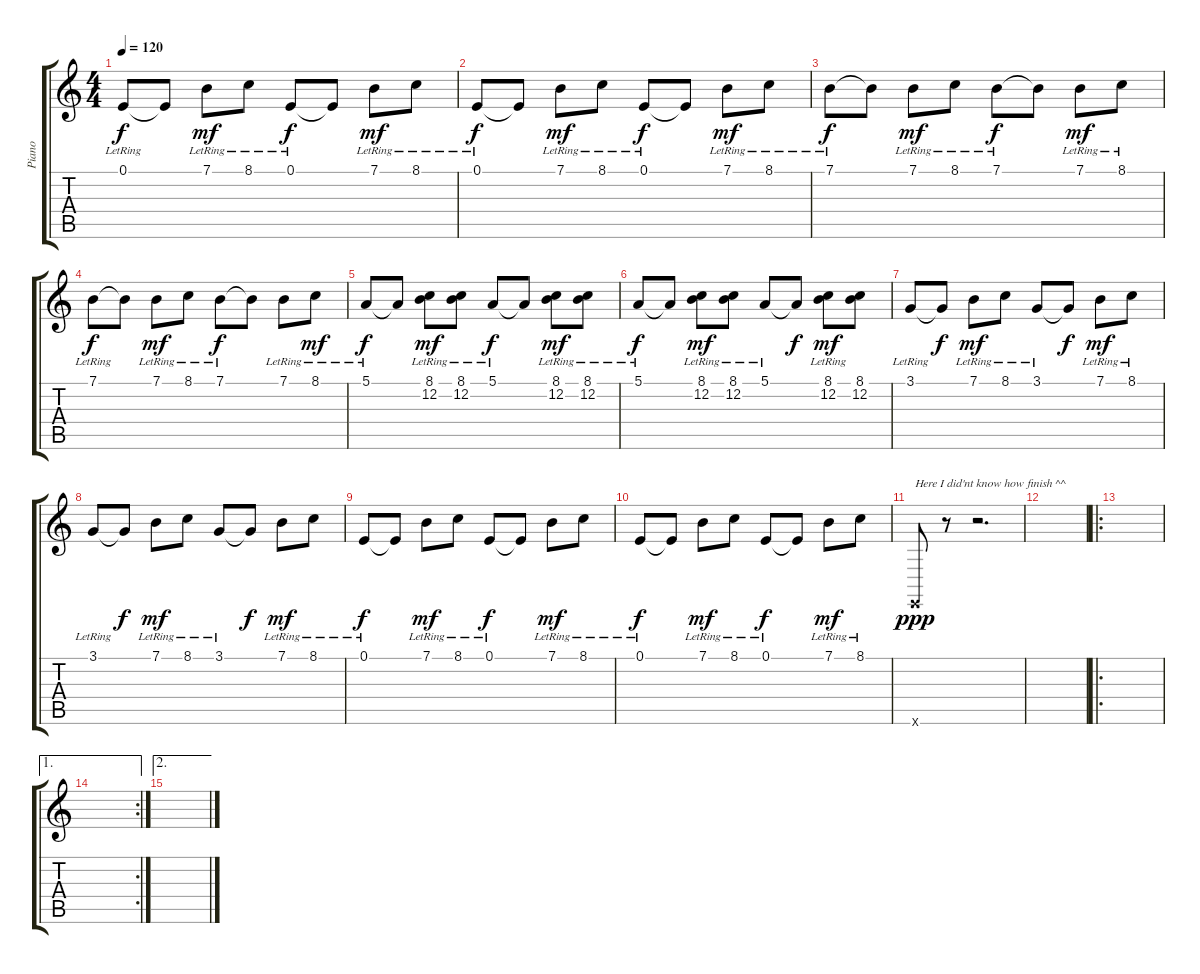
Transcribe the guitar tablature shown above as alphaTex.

\track ("Piano" "Piano") {instrument acousticgrandpiano}
\staff {score tabs}
\tuning (E4 B3 G3 D3 A2 E2) {hide}
\ts (4 4)
\tempo 120
\clef g2
\ks c
0.1{lr}.8{dy f} 0.1{t}.8 7.1{lr}.8{dy mf} 8.1{lr}.8 0.1{lr}.8{dy f} 0.1{t}.8 7.1{lr}.8{dy mf} 8.1{lr}.8 |
0.1{lr}.8{dy f} 0.1{t}.8 7.1{lr}.8{dy mf} 8.1{lr}.8 0.1{lr}.8{dy f} 0.1{t}.8 7.1{lr}.8{dy mf} 8.1{lr}.8 |
7.1{lr}.8{dy f} 7.1{t}.8 7.1{lr}.8{dy mf} 8.1{lr}.8 7.1{lr}.8{dy f} 7.1{t}.8 7.1{lr}.8{dy mf} 8.1{lr}.8 |
7.1{lr}.8{dy f} 7.1{t}.8 7.1{lr}.8{dy mf} 8.1{lr}.8 7.1{lr}.8{dy f} 7.1{t}.8 7.1{lr}.8 8.1{lr}.8{dy mf} |
5.1{lr}.8{dy f} 5.1{t}.8 (8.1{lr} 12.2{lr}).8{dy mf} (8.1{lr} 12.2{lr}).8 5.1{lr}.8{dy f} 5.1{t}.8 (8.1{lr} 12.2{lr}).8{dy mf} (8.1{lr} 12.2{lr}).8 |
5.1{lr}.8{dy f} 5.1{t}.8 (8.1{lr} 12.2{lr}).8{dy mf} (8.1{lr} 12.2{lr}).8 5.1{lr}.8 5.1{t}.8{dy f} (8.1{lr} 12.2{lr}).8{dy mf} (8.1 12.2).8 |
3.1{lr}.8 3.1{t}.8{dy f} 7.1{lr}.8{dy mf} 8.1{lr}.8 3.1{lr}.8 3.1{t}.8{dy f} 7.1{lr}.8{dy mf} 8.1{lr}.8 |
3.1{lr}.8 3.1{t}.8{dy f} 7.1{lr}.8{dy mf} 8.1{lr}.8 3.1{lr}.8 3.1{t}.8{dy f} 7.1{lr}.8{dy mf} 8.1{lr}.8 |
0.1{lr}.8{dy f} 0.1{t}.8 7.1{lr}.8{dy mf} 8.1{lr}.8 0.1{lr}.8{dy f} 0.1{t}.8 7.1{lr}.8{dy mf} 8.1{lr}.8 |
0.1{lr}.8{dy f} 0.1{t}.8 7.1{lr}.8{dy mf} 8.1{lr}.8 0.1{lr}.8{dy f} 0.1{t}.8 7.1{lr}.8{dy mf} 8.1{lr}.8 |
0.6{x}.8{txt "Here I did'nt know how finish ^^" dy ppp} r.8 r.2{d} |
|
\ro
|
\ae 1
\rc 2
|
\ae 2
